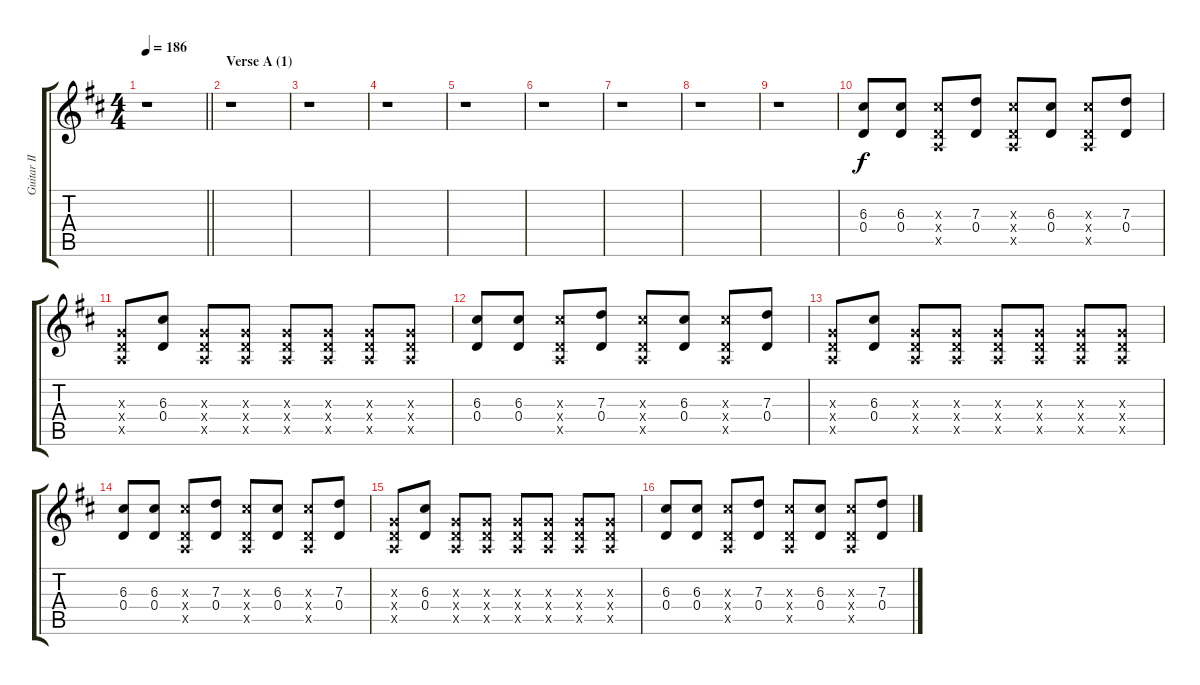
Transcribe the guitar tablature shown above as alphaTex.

\track ("Guitar II (Aiji)" "Guitar II ") {instrument distortionguitar}
\staff {score tabs}
\tuning (E4 B3 G3 D3 A2 E2) {hide}
\ts (4 4)
\tempo 186
\clef g2
\barLineRight lightlight
\ks d
r.1{dy f} |
\section ("" "Verse A (1)")
r.1 |
r.1 |
r.1 |
r.1 |
r.1 |
r.1 |
r.1 |
r.1 |
(6.3 0.4).8 (6.3 0.4).8 (6.3{x} 0.4{x} 0.5{x}).8 (7.3 0.4).8 (6.3{x} 0.4{x} 0.5{x}).8 (6.3 0.4).8 (6.3{x} 0.4{x} 0.5{x}).8 (7.3 0.4).8 |
(0.3{x} 0.4{x} 0.5{x}).8 (6.3 0.4).8 (0.3{x} 0.4{x} 0.5{x}).8 (0.3{x} 0.4{x} 0.5{x}).8 (0.3{x} 0.4{x} 0.5{x}).8 (0.3{x} 0.4{x} 0.5{x}).8 (0.3{x} 0.4{x} 0.5{x}).8 (0.3{x} 0.4{x} 0.5{x}).8 |
(6.3 0.4).8 (6.3 0.4).8 (6.3{x} 0.4{x} 0.5{x}).8 (7.3 0.4).8 (6.3{x} 0.4{x} 0.5{x}).8 (6.3 0.4).8 (6.3{x} 0.4{x} 0.5{x}).8 (7.3 0.4).8 |
(0.3{x} 0.4{x} 0.5{x}).8 (6.3 0.4).8 (0.3{x} 0.4{x} 0.5{x}).8 (0.3{x} 0.4{x} 0.5{x}).8 (0.3{x} 0.4{x} 0.5{x}).8 (0.3{x} 0.4{x} 0.5{x}).8 (0.3{x} 0.4{x} 0.5{x}).8 (0.3{x} 0.4{x} 0.5{x}).8 |
(6.3 0.4).8 (6.3 0.4).8 (6.3{x} 0.4{x} 0.5{x}).8 (7.3 0.4).8 (6.3{x} 0.4{x} 0.5{x}).8 (6.3 0.4).8 (6.3{x} 0.4{x} 0.5{x}).8 (7.3 0.4).8 |
(0.3{x} 0.4{x} 0.5{x}).8 (6.3 0.4).8 (0.3{x} 0.4{x} 0.5{x}).8 (0.3{x} 0.4{x} 0.5{x}).8 (0.3{x} 0.4{x} 0.5{x}).8 (0.3{x} 0.4{x} 0.5{x}).8 (0.3{x} 0.4{x} 0.5{x}).8 (0.3{x} 0.4{x} 0.5{x}).8 |
(6.3 0.4).8 (6.3 0.4).8 (6.3{x} 0.4{x} 0.5{x}).8 (7.3 0.4).8 (6.3{x} 0.4{x} 0.5{x}).8 (6.3 0.4).8 (6.3{x} 0.4{x} 0.5{x}).8 (7.3 0.4).8
